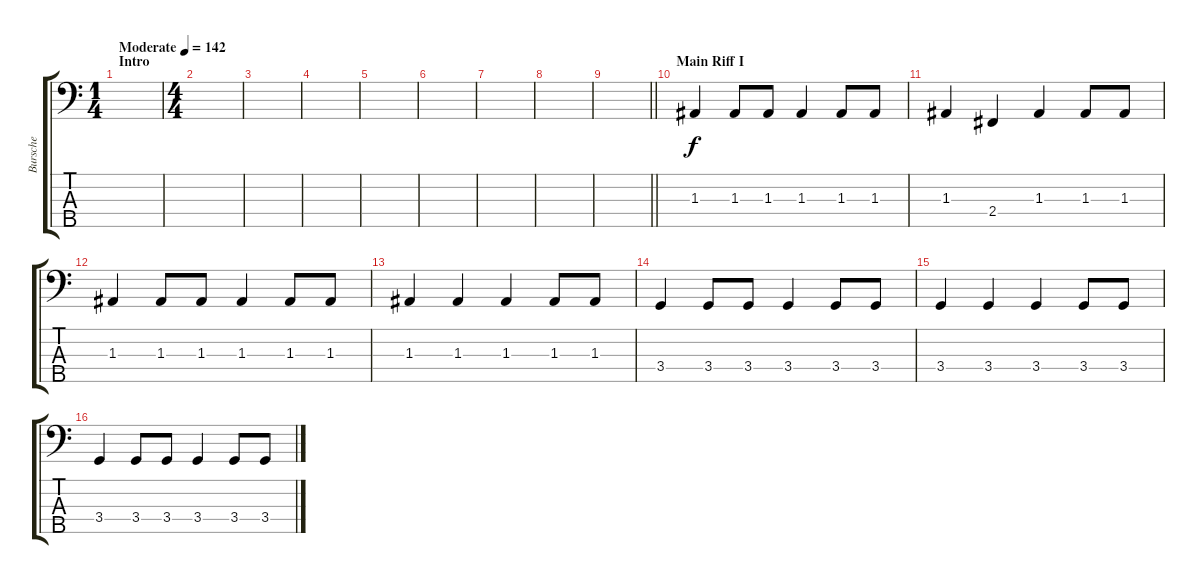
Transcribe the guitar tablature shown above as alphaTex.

\track ("Bursche" "Bursche") {instrument electricbassfinger}
\staff {score tabs}
\tuning (G2 D2 A1 E1 B0) {hide}
\ts (1 4)
\section ("" "Intro")
\tempo (142 "Moderate")
\clef f4
\ks c
|
\ts (4 4)
|
|
|
|
|
|
|
\barLineRight lightlight
|
\section ("" "Main Riff I")
1.3.4 1.3.8 1.3.8 1.3.4 1.3.8 1.3.8 |
1.3.4 2.4.4 1.3.4 1.3.8 1.3.8 |
1.3.4 1.3.8 1.3.8 1.3.4 1.3.8 1.3.8 |
1.3.4 1.3.4 1.3.4 1.3.8 1.3.8 |
3.4.4 3.4.8 3.4.8 3.4.4 3.4.8 3.4.8 |
3.4.4 3.4.4 3.4.4 3.4.8 3.4.8 |
3.4.4 3.4.8 3.4.8 3.4.4 3.4.8 3.4.8
